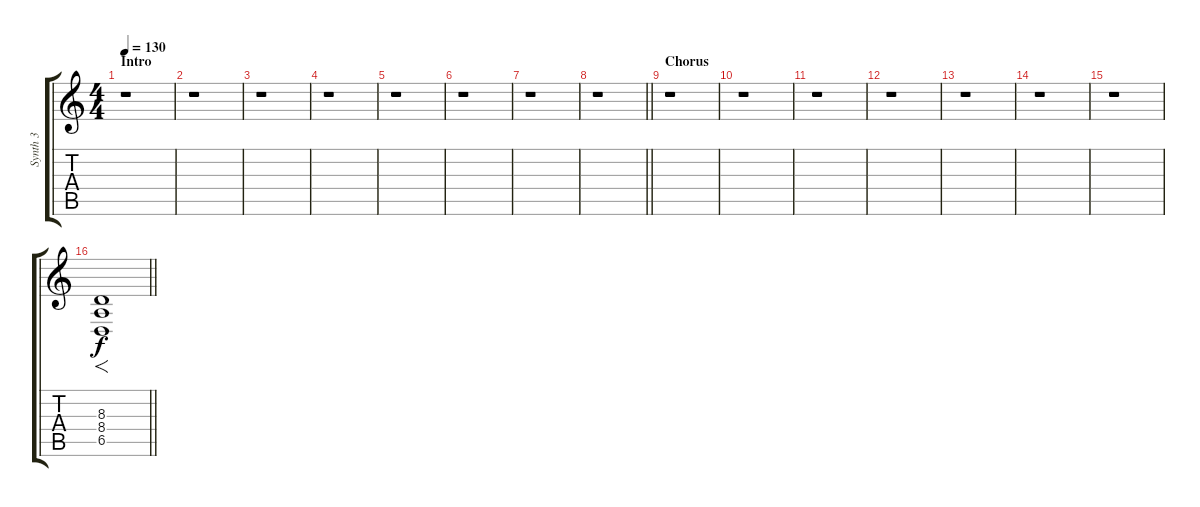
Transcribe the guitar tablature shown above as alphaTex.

\track ("Synth 3" "Synth 3") {instrument lead4chiff}
\staff {score tabs}
\tuning (Eb4 Bb3 Gb3 Db3 Ab2 Eb2) {hide}
\ts (4 4)
\section ("" "Intro")
\tempo 130
\clef g2
\ks c
r.1{dy f instrument lead4chiff} |
r.1 |
r.1 |
r.1 |
r.1 |
r.1 |
r.1 |
\barLineRight lightlight
r.1 |
\section ("" "Chorus")
r.1 |
r.1 |
r.1 |
r.1 |
r.1 |
r.1 |
r.1 |
\barLineRight lightlight
(8.3 8.4 6.5).1{f}
